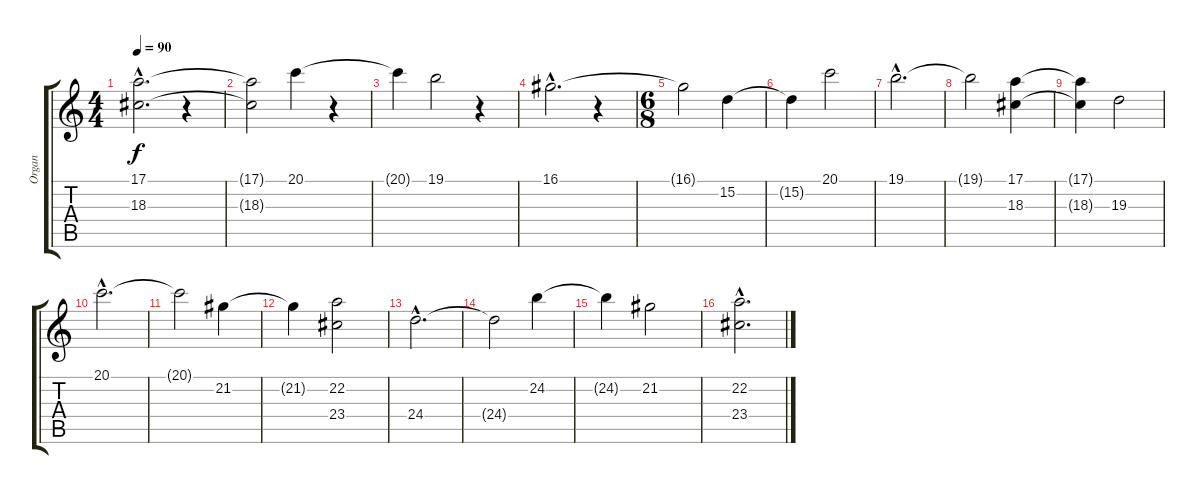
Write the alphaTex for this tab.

\track ("Organ" "Organ") {instrument rockorgan}
\staff {score tabs}
\tuning (E4 B3 G3 D3 A2 D2) {hide}
\ts (4 4)
\tempo 90
\clef g2
\ks c
(17.1{hac} 18.3{hac}).2{d dy f} r.4 |
(17.1{t} 18.3{t}).2 20.1.4 r.4 |
20.1{t}.4 19.1.2 r.4 |
16.1{hac}.2{d} r.4 |
\ts (6 8)
16.1{t}.2 15.2.4 |
15.2{t}.4 20.1.2 |
19.1{hac}.2{d} |
19.1{t}.2 (17.1 18.3).4 |
(17.1{t} 18.3{t}).4 19.3.2 |
20.1{hac}.2{d} |
20.1{t}.2 21.2.4 |
21.2{t}.4 (22.2 23.4).2 |
24.4{hac}.2{d} |
24.4{t}.2 24.2.4 |
24.2{t}.4 21.2.2 |
(22.2{hac} 23.4{hac}).2{d}
